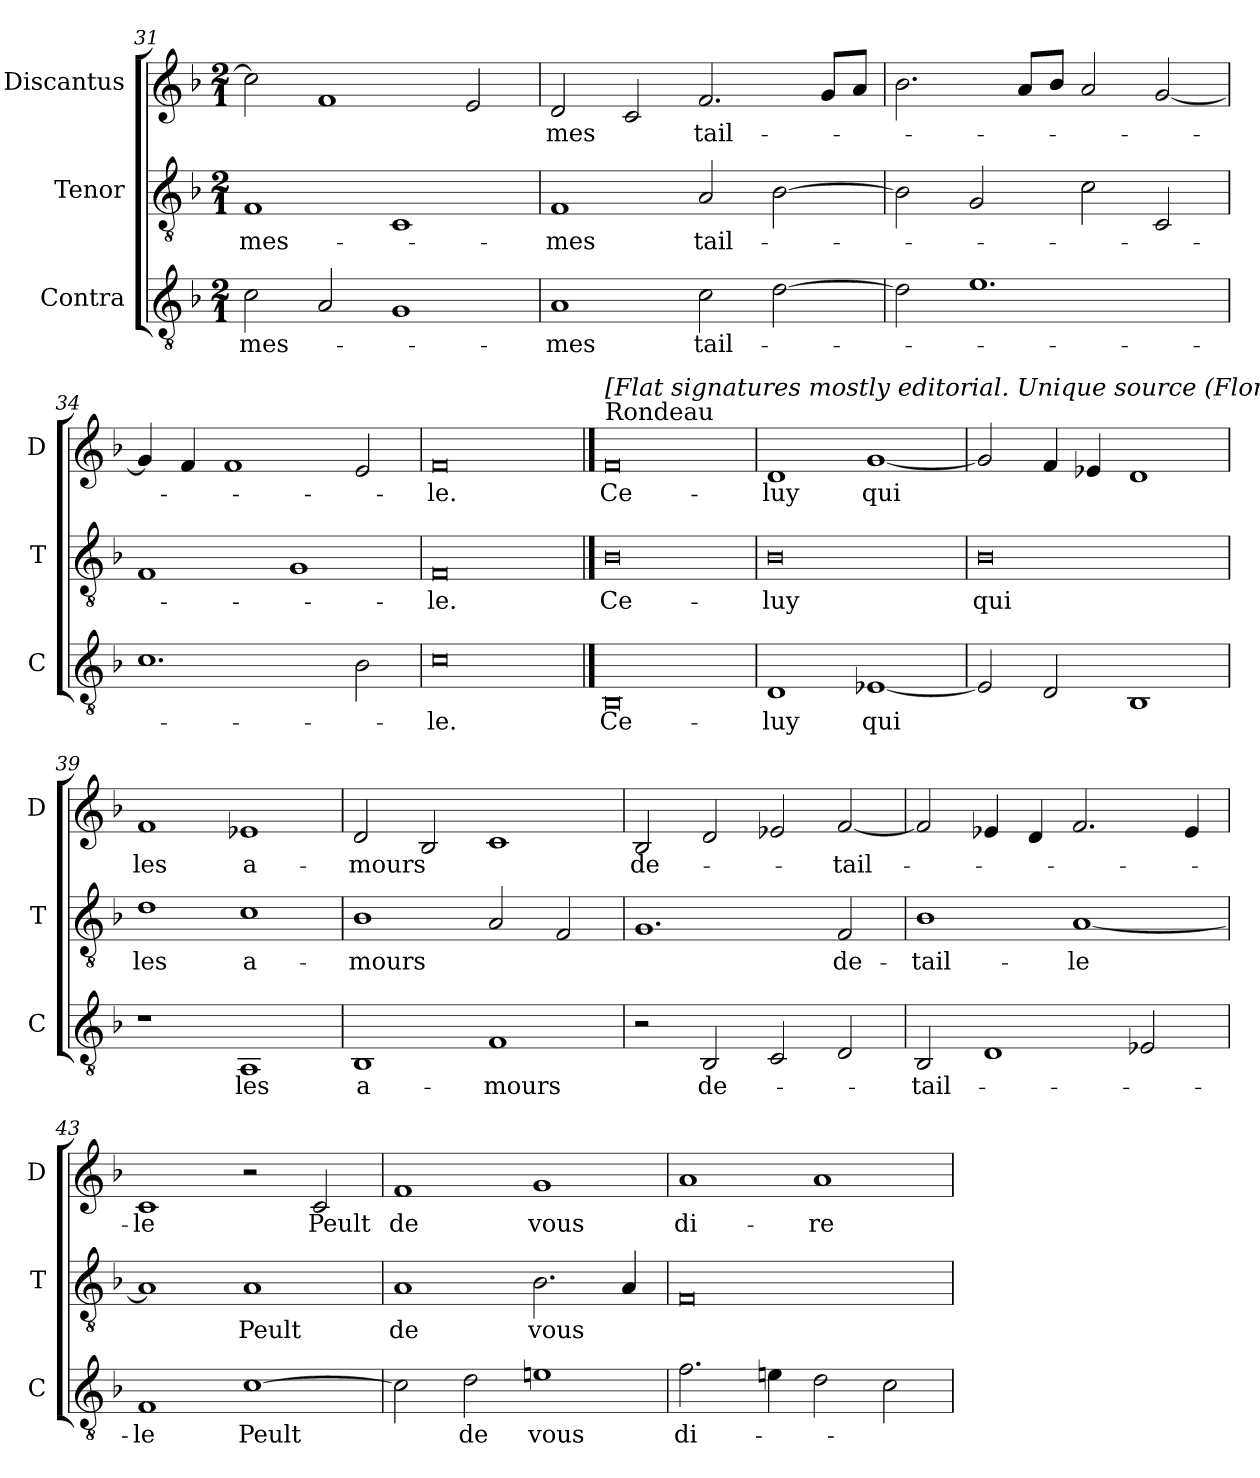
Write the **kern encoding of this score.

**kern	**text	**kern	**text	**kern	**text
*part3	*part3	*part2	*part2	*part1	*part1
*staff3	*staff3	*staff2	*staff2	*staff1	*staff1
*I"Contra	*	*I"Tenor	*	*I"Discantus	*
*I'C	*	*I'T	*	*I'D	*
*clefGv2	*	*clefGv2	*	*clefG2	*
*k[b-]	*	*k[b-]	*	*k[b-]	*
*M2/1	*	*M2/1	*	*M2/1	*
=31	=31	=31	=31	=31	=31
2c\	mes-	1F	mes-	2cc\]	.
2A/	.	.	.	1f	.
1G	.	1C	.	.	.
.	.	.	.	2e/	.
=32	=32	=32	=32	=32	=32
1A	-mes	1F	-mes	2d/	-mes
.	.	.	.	2c/	.
2c\	tail-	2A/	tail-	2.f/	tail-
[2d\	.	[2B-\	.	.	.
.	.	.	.	8g/L	.
.	.	.	.	8a/J	.
=33	=33	=33	=33	=33	=33
2d\]	.	2B-\]	.	2.b-\	.
1.e	.	2G/	.	.	.
.	.	.	.	8a/L	.
.	.	.	.	8b-/J	.
.	.	2c\	.	2a/	.
.	.	2C/	.	[2g/	.
=34	=34	=34	=34	=34	=34
1.c	.	1F	.	4g/]	.
.	.	.	.	4f/	.
.	.	.	.	1f	.
.	.	1G	.	.	.
2B-\	.	.	.	2e/	.
=35	=35	=35	=35	=35	=35
0c	-le.	0F	-le.	0f	-le.
==36	==36	==36	==36	==36	==36
!	!	!	!	!LO:TX:a:t=Rondeau	!
!	!	!	!	!LO:TX:a:t=[Flat signatures mostly editorial. Unique source (Florence 2794) includes only one B-flat signature, in tenor.]	!
0BB-	Ce-	0B-	Ce-	0f	Ce-
=37	=37	=37	=37	=37	=37
1D	-luy	0B-	-luy	1d	-luy
[1E-	qui	.	.	[1g	qui
=38	=38	=38	=38	=38	=38
2E-/]	.	0B-	qui	2g/]	.
2D/	.	.	.	4f/	.
.	.	.	.	4e-/	.
1BB-	.	.	.	1d	.
=39	=39	=39	=39	=39	=39
1r	.	1d	les	1f	les
1AA	les	1c	a-	1e-	a-
=40	=40	=40	=40	=40	=40
1BB-	a-	1B-	-mours	2d/	-mours
.	.	.	.	2B-/	.
1F	-mours	2A/	.	1c	.
.	.	2F/	.	.	.
=41	=41	=41	=41	=41	=41
2r	.	1.G	.	2B-/	de-
2BB-/	de-	.	.	2d/	.
2C/	.	.	.	2e-/	.
2D/	.	2F/	de-	[2f/	-tail-
=42	=42	=42	=42	=42	=42
2BB-/	-tail-	1B-	-tail-	2f/]	.
1D	.	.	.	4e-/	.
.	.	.	.	4d/	.
.	.	[1A	-le	2.f/	.
2E-/	.	.	.	.	.
.	.	.	.	4e-/	.
=43	=43	=43	=43	=43	=43
1F	-le	1A]	.	1c	-le
[1c	Peult	1A	Peult	2r	.
.	.	.	.	2c/	Peult
=44	=44	=44	=44	=44	=44
2c\]	.	1A	de	1f	de
2d\	de	.	.	.	.
1en	vous	2.B-\	vous	1g	vous
.	.	4A/	.	.	.
=45	=45	=45	=45	=45	=45
2.f\	di-	0F	.	1a	di-
4en\	.	.	.	.	.
2d\	.	.	.	1a	-re
2c\	.	.	.	.	.
=	=	=	=	=	=
*-	*-	*-	*-	*-	*-
